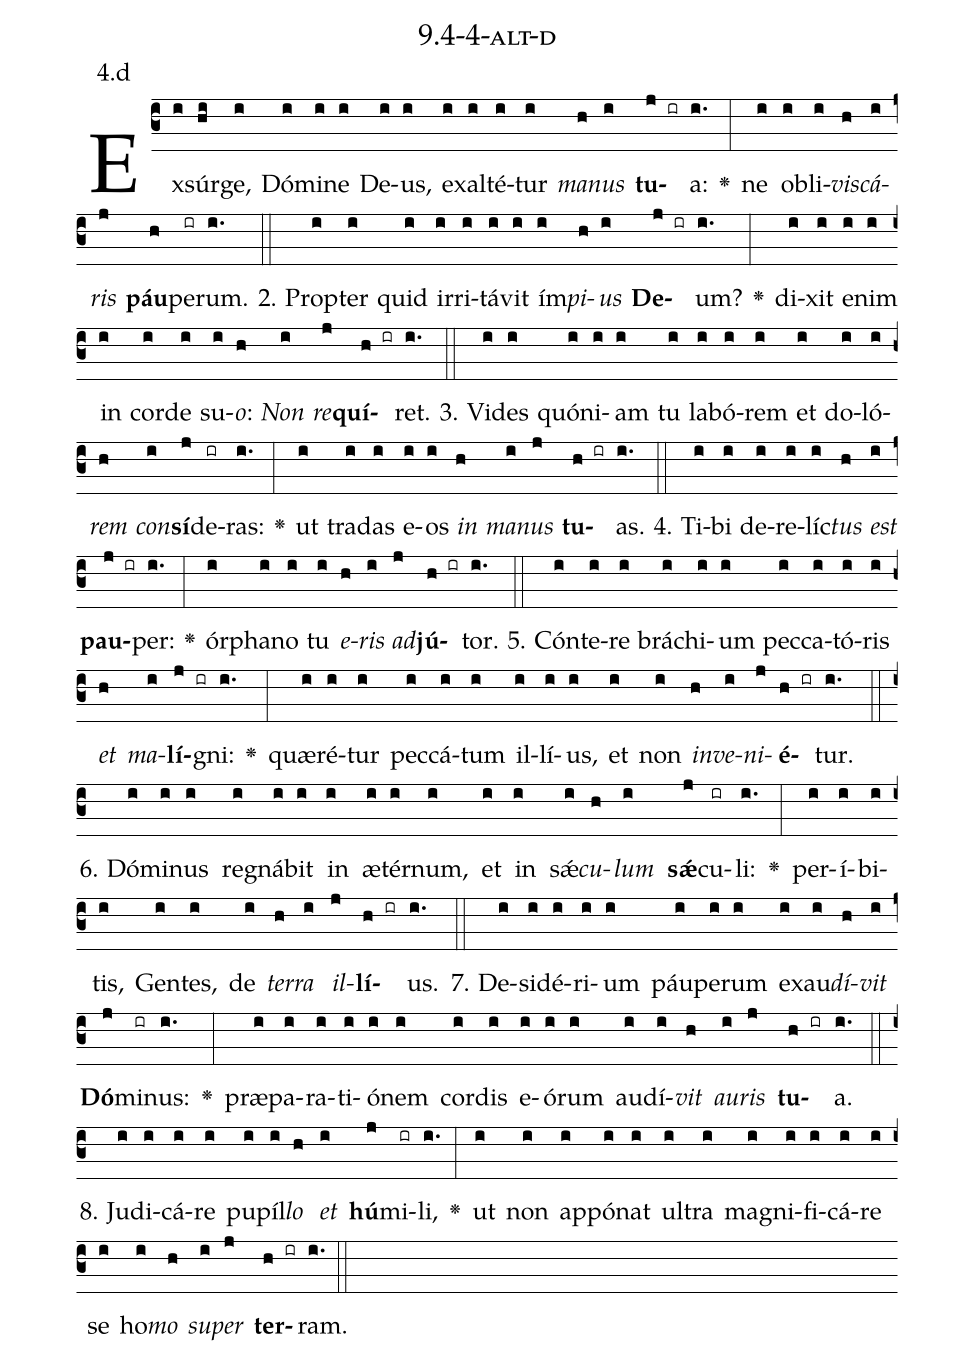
name: 9.4-4-alt-d;
annotation: 4.d;
%%
(c3)Ex(i)súr(hi)ge,(i) Dó(i)mi(i)ne(i) De(i)us,(i) ex(i)al(i)té(i)tur(i) <i>ma</i>(h)<i>nus</i>(i) <b>tu</b>(j ir)a:(i.) <v>\greheightstar</v>(:) ne(i) ob(i)li(i)<i>vis</i>(h)<i>cá</i>(i)<i>ris</i>(j) <b>páu</b>(h)pe(ir)rum.(i.) (::)
2. Prop(i)ter(i) quid(i) ir(i)ri(i)tá(i)vit(i) ím(i)<i>pi</i>(h)<i>us</i>(i) <b>De</b>(j ir)um?(i.) <v>\greheightstar</v>(:) di(i)xit(i) e(i)nim(i) in(i) cor(i)de(i) su(i)<i>o</i>:(h) <i>Non</i>(i) <i>re</i>(j)<b>quí</b>(h ir)ret.(i.) (::)
3. Vi(i)des(i) quón(i)i(i)am(i) tu(i) la(i)bó(i)rem(i) et(i) do(i)ló(i)<i>rem</i>(h) <i>con</i>(i)<b>sí</b>(j)de(ir)ras:(i.) <v>\greheightstar</v>(:) ut(i) tra(i)das(i) e(i)os(i) <i>in</i>(h) <i>ma</i>(i)<i>nus</i>(j) <b>tu</b>(h ir)as.(i.) (::)
4. Ti(i)bi(i) de(i)re(i)líc(i)<i>tus</i>(h) <i>est</i>(i) <b>pau</b>(j ir)per:(i.) <v>\greheightstar</v>(:) ór(i)pha(i)no(i) tu(i) <i>e</i>(h)<i>ris</i>(i) <i>ad</i>(j)<b>jú</b>(h ir)tor.(i.) (::)
5. Cón(i)te(i)re(i) brá(i)chi(i)um(i) pec(i)ca(i)tó(i)ris(i) <i>et</i>(h) <i>ma</i>(i)<b>lí</b>(j ir)gni:(i.) <v>\greheightstar</v>(:) quæ(i)ré(i)tur(i) pec(i)cá(i)tum(i) il(i)lí(i)us,(i) et(i) non(i) <i>in</i>(h)<i>ve</i>(i)<i>ni</i>(j)<b>é</b>(h ir)tur.(i.) (::)
6. Dó(i)mi(i)nus(i) re(i)gná(i)bit(i) in(i) æ(i)tér(i)num,(i) et(i) in(i) sǽ(i)<i>cu</i>(h)<i>lum</i>(i) <b>sǽ</b>(j)cu(ir)li:(i.) <v>\greheightstar</v>(:) per(i)í(i)bi(i)tis,(i) Gen(i)tes,(i) de(i) <i>ter</i>(h)<i>ra</i>(i) <i>il</i>(j)<b>lí</b>(h ir)us.(i.) (::)
7. De(i)si(i)dé(i)ri(i)um(i) páu(i)pe(i)rum(i) ex(i)au(i)<i>dí</i>(h)<i>vit</i>(i) <b>Dó</b>(j)mi(ir)nus:(i.) <v>\greheightstar</v>(:) præ(i)pa(i)ra(i)ti(i)ó(i)nem(i) cor(i)dis(i) e(i)ó(i)rum(i) au(i)dí(i)<i>vit</i>(h) <i>au</i>(i)<i>ris</i>(j) <b>tu</b>(h ir)a.(i.) (::)
8. Ju(i)di(i)cá(i)re(i) pu(i)píl(i)<i>lo</i>(h) <i>et</i>(i) <b>hú</b>(j)mi(ir)li,(i.) <v>\greheightstar</v>(:) ut(i) non(i) ap(i)pó(i)nat(i) ul(i)tra(i) ma(i)gni(i)fi(i)cá(i)re(i) se(i) ho(i)<i>mo</i>(h) <i>su</i>(i)<i>per</i>(j) <b>ter</b>(h ir)ram.(i.) (::)
